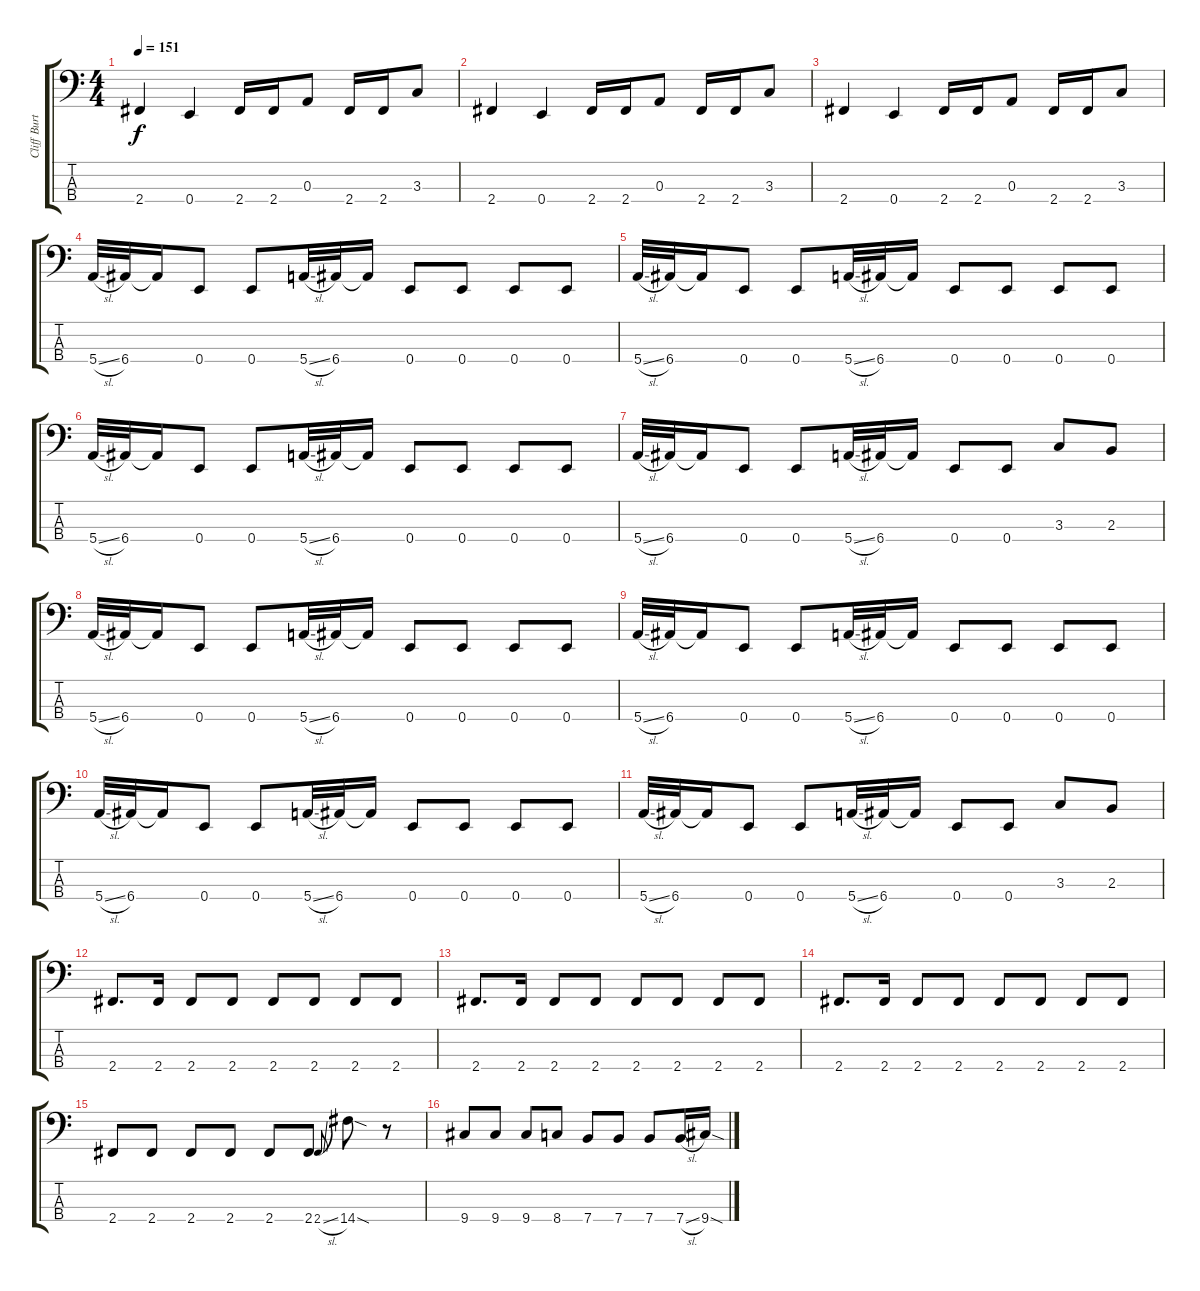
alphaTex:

\track ("Cliff Burton" "Cliff Burt") {instrument electricbassfinger}
\staff {score tabs}
\tuning (G2 D2 A1 E1) {hide}
\ts (4 4)
\tempo 151
\clef f4
\ks c
2.4.4{dy f} 0.4.4 2.4.16 2.4.16 0.3.8 2.4.16 2.4.16 3.3.8 |
2.4.4 0.4.4 2.4.16 2.4.16 0.3.8 2.4.16 2.4.16 3.3.8 |
2.4.4 0.4.4 2.4.16 2.4.16 0.3.8 2.4.16 2.4.16 3.3.8 |
5.4{sl}.32 6.4.32 6.4{t}.16 0.4.8 0.4.8 5.4{sl}.32 6.4.32 6.4{t}.16 0.4.8 0.4.8 0.4.8 0.4.8 |
5.4{sl}.32 6.4.32 6.4{t}.16 0.4.8 0.4.8 5.4{sl}.32 6.4.32 6.4{t}.16 0.4.8 0.4.8 0.4.8 0.4.8 |
5.4{sl}.32 6.4.32 6.4{t}.16 0.4.8 0.4.8 5.4{sl}.32 6.4.32 6.4{t}.16 0.4.8 0.4.8 0.4.8 0.4.8 |
5.4{sl}.32 6.4.32 6.4{t}.16 0.4.8 0.4.8 5.4{sl}.32 6.4.32 6.4{t}.16 0.4.8 0.4.8 3.3.8 2.3.8 |
5.4{sl}.32 6.4.32 6.4{t}.16 0.4.8 0.4.8 5.4{sl}.32 6.4.32 6.4{t}.16 0.4.8 0.4.8 0.4.8 0.4.8 |
5.4{sl}.32 6.4.32 6.4{t}.16 0.4.8 0.4.8 5.4{sl}.32 6.4.32 6.4{t}.16 0.4.8 0.4.8 0.4.8 0.4.8 |
5.4{sl}.32 6.4.32 6.4{t}.16 0.4.8 0.4.8 5.4{sl}.32 6.4.32 6.4{t}.16 0.4.8 0.4.8 0.4.8 0.4.8 |
5.4{sl}.32 6.4.32 6.4{t}.16 0.4.8 0.4.8 5.4{sl}.32 6.4.32 6.4{t}.16 0.4.8 0.4.8 3.3.8 2.3.8 |
2.4.8{d} 2.4.16 2.4.8 2.4.8 2.4.8 2.4.8 2.4.8 2.4.8 |
2.4.8{d} 2.4.16 2.4.8 2.4.8 2.4.8 2.4.8 2.4.8 2.4.8 |
2.4.8{d} 2.4.16 2.4.8 2.4.8 2.4.8 2.4.8 2.4.8 2.4.8 |
2.4.8 2.4.8 2.4.8 2.4.8 2.4.8 2.4.8 2.4{sl}.8{gr onbeat} 14.4{sod}.8 r.8 |
9.4.8 9.4.8 9.4.8 8.4.8 7.4.8 7.4.8 7.4.8 7.4{sl}.16 9.4{sod}.16
